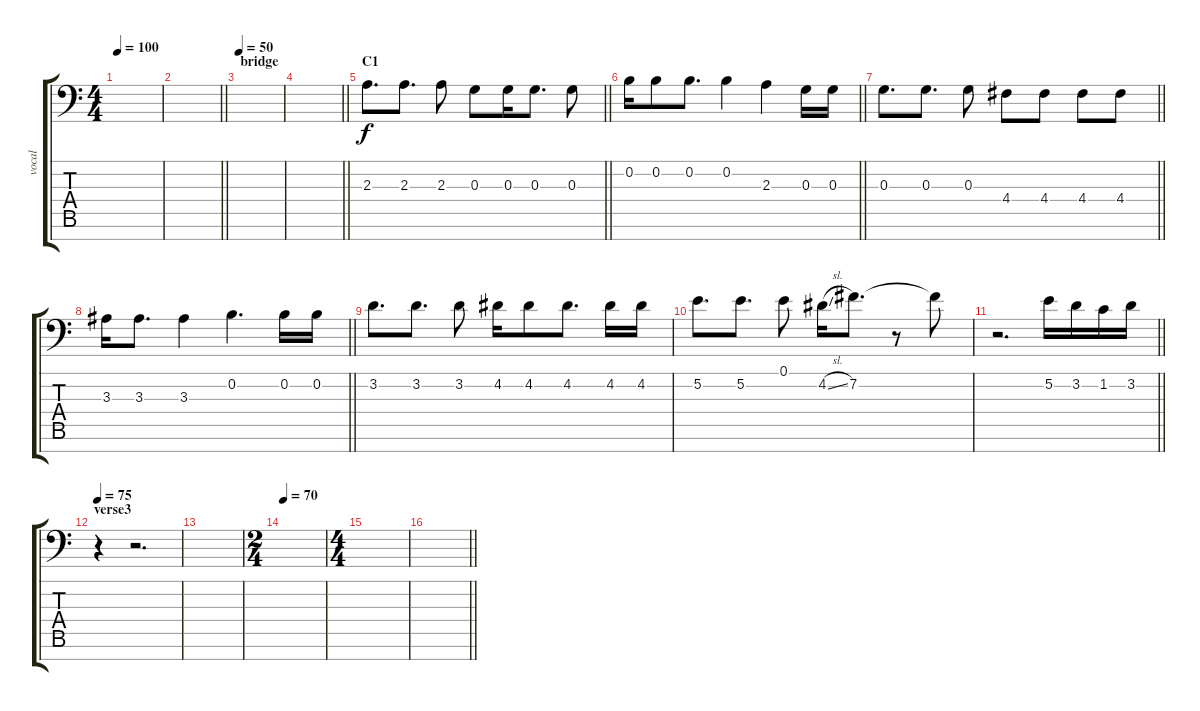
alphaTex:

\track ("vocal" "vocal") {instrument violin}
\staff {score tabs}
\tuning (E4 B3 G3 D3 A2 E2 C-1) {hide}
\ts (4 4)
\tempo 100
\clef f4
\ks c
|
\barLineRight lightlight
|
\section ("" "bridge")
\tempo 50
|
\barLineRight lightlight
|
\section ("" "C1")
\barLineRight lightlight
2.3.8{d} 2.3.8{d} 2.3.8 0.3.8 0.3.16 0.3.8{d} 0.3.8 |
\barLineRight lightlight
0.2.16 0.2.8 0.2.8{d} 0.2.4 2.3.4 0.3.16 0.3.16 |
\barLineRight lightlight
0.3.8{d} 0.3.8{d} 0.3.8 4.4.8 4.4.8 4.4.8 4.4.8 |
\barLineRight lightlight
3.3.16 3.3.8{d} 3.3.4 0.2.4{d} 0.2.16 0.2.16 |
3.2.8{d} 3.2.8{d} 3.2.8 4.2.16 4.2.8 4.2.8{d} 4.2.16 4.2.16 |
5.2.8{d} 5.2.8{d} 0.1.8 4.2{sl}.16 7.2.8{d} r.8 7.2{t}.8 |
\barLineRight lightlight
r.2{d} 5.2.16 3.2.16 1.2.16 3.2.16 |
\section ("" "verse3")
\tempo 75
r.4 r.2{d} |
|
\ts (2 4)
\tempo 70
|
\ts (4 4)
|
\barLineRight lightlight
